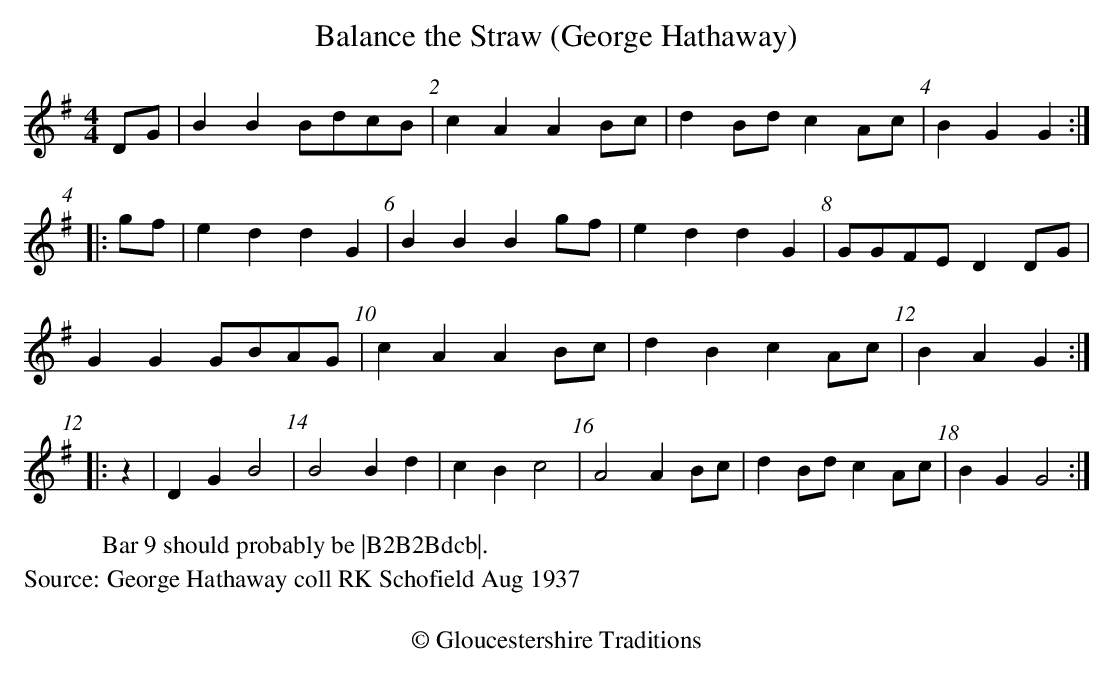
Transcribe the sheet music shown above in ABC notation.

X:1
T:Balance the Straw (George Hathaway)
M:4/4
L:1/8
K:G
DG|B2B2BdcB | c2A2A2Bc | d2Bdc2Ac | B2G2G2:|
|:gf|e2d2d2G2 | B2B2B2gf|e2d2d2G2 |GGFED2DG |
G2G2GBAG | c2A2A2Bc | d2B2c2Ac | B2A2G2:|
|:z2|D2G2B4 | B4B2d2 | c2B2c4 | A4A2Bc | d2Bdc2Ac | B2G2G4 :|
W:Bar 9 should probably be |B2B2Bdcb|.
